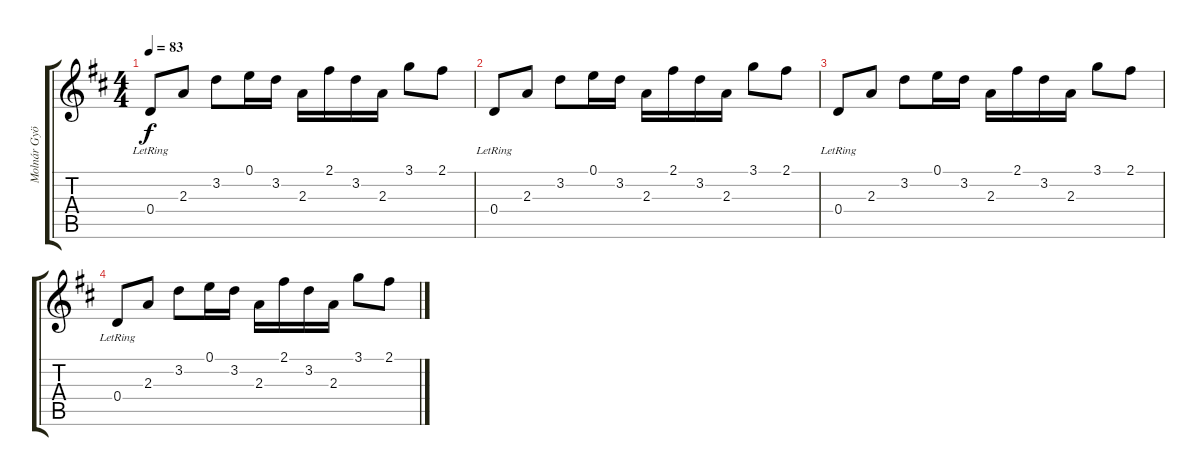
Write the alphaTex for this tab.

\track ("Molnár György \"Elefánt\" Gitár 1" "Molnár Gyö") {instrument electricguitarjazz}
\staff {score tabs}
\tuning (E4 B3 G3 D3 A2 E2) {hide}
\ts (4 4)
\tempo 83
\clef g2
\ks d
0.4{lr}.8{dy f volume 15 instrument electricguitarjazz} 2.3.8 3.2.8 0.1.16 3.2.16 2.3.16 2.1.16 3.2.16 2.3.16 3.1.8 2.1.8 |
0.4{lr}.8 2.3.8 3.2.8 0.1.16 3.2.16 2.3.16 2.1.16 3.2.16 2.3.16 3.1.8 2.1.8 |
0.4{lr}.8 2.3.8 3.2.8 0.1.16 3.2.16 2.3.16 2.1.16 3.2.16 2.3.16 3.1.8 2.1.8 |
0.4{lr}.8 2.3.8 3.2.8 0.1.16 3.2.16 2.3.16 2.1.16 3.2.16 2.3.16 3.1.8 2.1.8
